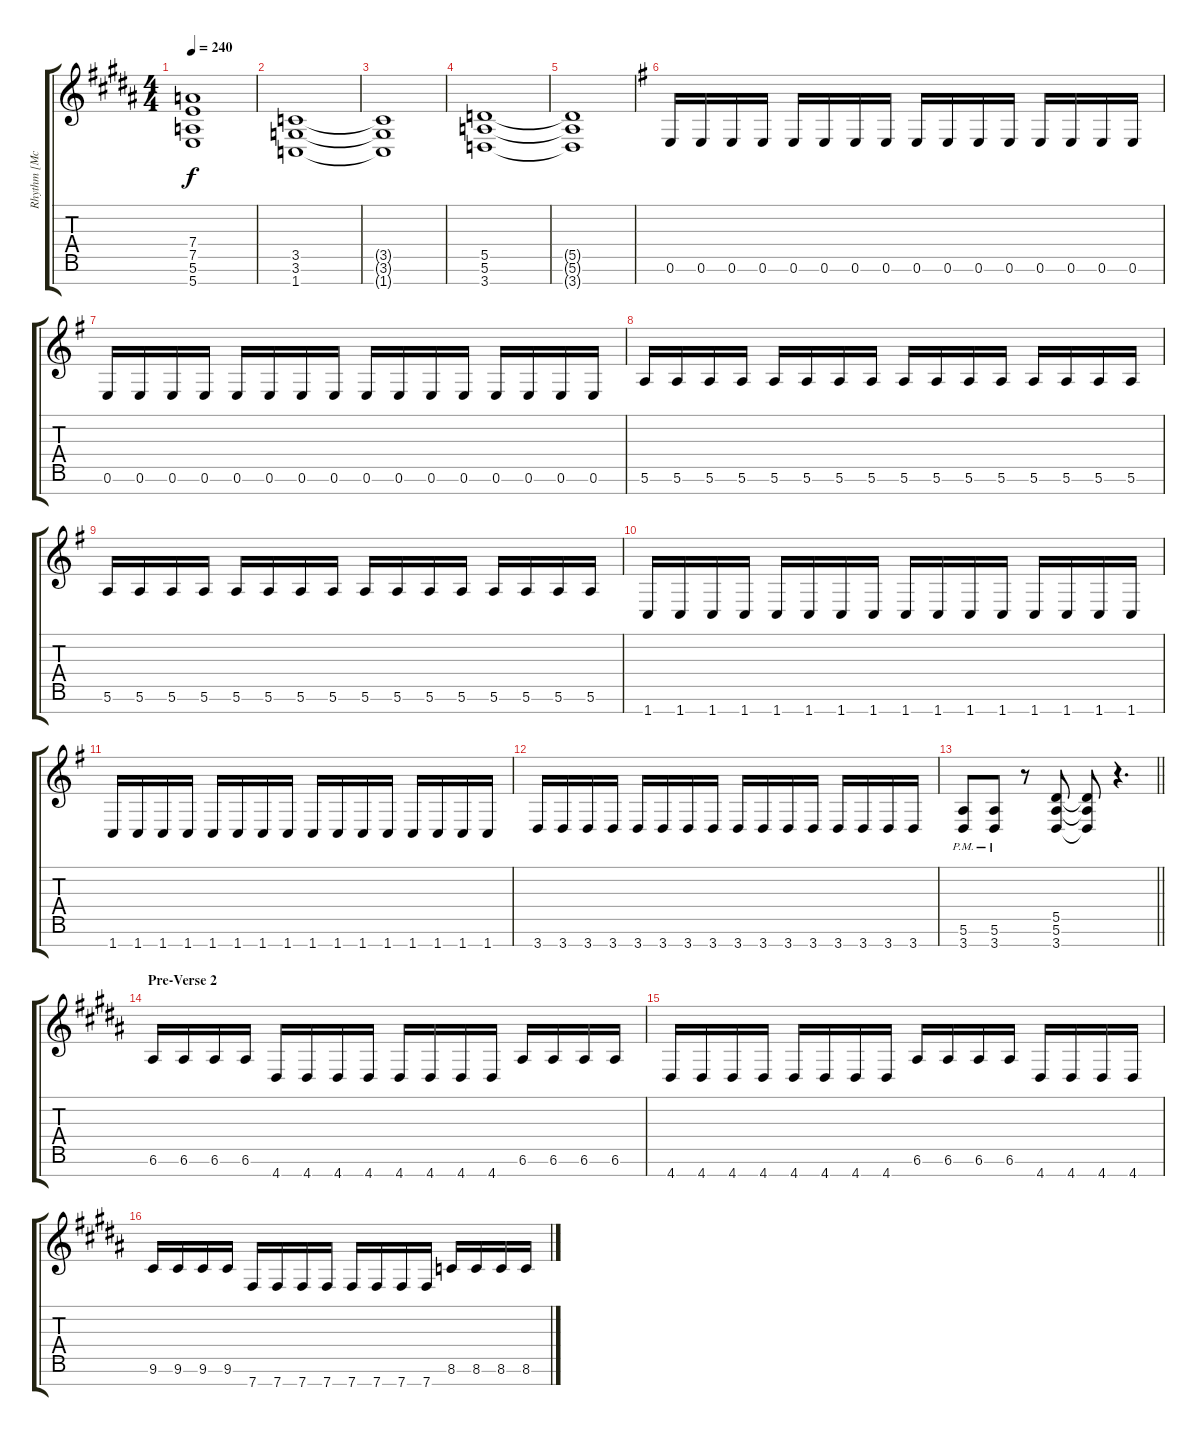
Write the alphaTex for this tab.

\track ("Rhythm [McMorran]" "Rhythm [Mc") {instrument overdrivenguitar}
\staff {score tabs}
\tuning (E4 B3 G3 D3 A2 E2 B1) {hide}
\ts (4 4)
\tempo 240
\clef g2
\ks b
(7.4{t} 7.5{t} 5.6{t} 5.7{t}).1{dy f} |
(3.5 3.6 1.7).1 |
(3.5{t} 3.6{t} 1.7{t}).1 |
(5.5 5.6 3.7).1 |
(5.5{t} 5.6{t} 3.7{t}).1 |
\ks eminor
0.6.16 0.6.16 0.6.16 0.6.16 0.6.16 0.6.16 0.6.16 0.6.16 0.6.16 0.6.16 0.6.16 0.6.16 0.6.16 0.6.16 0.6.16 0.6.16 |
0.6.16 0.6.16 0.6.16 0.6.16 0.6.16 0.6.16 0.6.16 0.6.16 0.6.16 0.6.16 0.6.16 0.6.16 0.6.16 0.6.16 0.6.16 0.6.16 |
5.6.16 5.6.16 5.6.16 5.6.16 5.6.16 5.6.16 5.6.16 5.6.16 5.6.16 5.6.16 5.6.16 5.6.16 5.6.16 5.6.16 5.6.16 5.6.16 |
5.6.16 5.6.16 5.6.16 5.6.16 5.6.16 5.6.16 5.6.16 5.6.16 5.6.16 5.6.16 5.6.16 5.6.16 5.6.16 5.6.16 5.6.16 5.6.16 |
1.7.16 1.7.16 1.7.16 1.7.16 1.7.16 1.7.16 1.7.16 1.7.16 1.7.16 1.7.16 1.7.16 1.7.16 1.7.16 1.7.16 1.7.16 1.7.16 |
1.7.16 1.7.16 1.7.16 1.7.16 1.7.16 1.7.16 1.7.16 1.7.16 1.7.16 1.7.16 1.7.16 1.7.16 1.7.16 1.7.16 1.7.16 1.7.16 |
3.7.16 3.7.16 3.7.16 3.7.16 3.7.16 3.7.16 3.7.16 3.7.16 3.7.16 3.7.16 3.7.16 3.7.16 3.7.16 3.7.16 3.7.16 3.7.16 |
\barLineRight lightlight
(5.6{pm} 3.7).8 (5.6{pm} 3.7).8 r.8 (5.5 5.6 3.7).8 (5.5{t} 5.6{t} 3.7{t}).8 r.4{d} |
\section ("" "Pre-Verse 2")
\ks b
6.6.16 6.6.16 6.6.16 6.6.16 4.7.16 4.7.16 4.7.16 4.7.16 4.7.16 4.7.16 4.7.16 4.7.16 6.6.16 6.6.16 6.6.16 6.6.16 |
4.7.16 4.7.16 4.7.16 4.7.16 4.7.16 4.7.16 4.7.16 4.7.16 6.6.16 6.6.16 6.6.16 6.6.16 4.7.16 4.7.16 4.7.16 4.7.16 |
9.6.16 9.6.16 9.6.16 9.6.16 7.7.16 7.7.16 7.7.16 7.7.16 7.7.16 7.7.16 7.7.16 7.7.16 8.6.16 8.6.16 8.6.16 8.6.16
